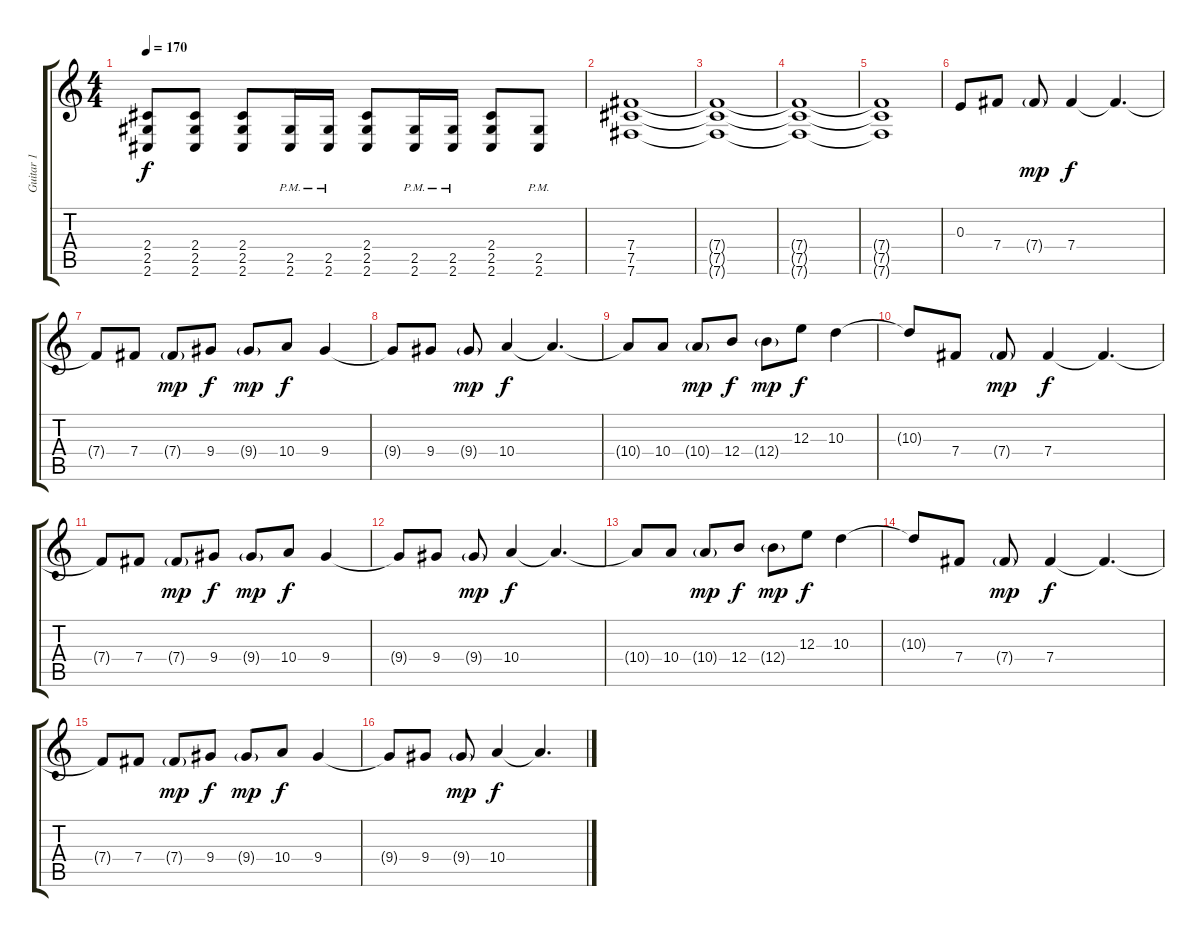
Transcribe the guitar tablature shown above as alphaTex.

\track ("Guitar 1" "Guitar 1") {instrument distortionguitar}
\staff {score tabs}
\tuning (Db4 Ab3 E3 B2 Gb2 B1) {hide}
\ts (4 4)
\tempo 170
\clef g2
\ks c
(2.4{t} 2.5{t} 2.6{t}).8{dy f} (2.4 2.5 2.6).8 (2.4 2.5 2.6).8 (2.5{pm} 2.6{pm}).16 (2.5{pm} 2.6{pm}).16 (2.4 2.5 2.6).8 (2.5{pm} 2.6{pm}).16 (2.5{pm} 2.6{pm}).16 (2.4 2.5 2.6).8 (2.5{pm} 2.6{pm}).8 |
(7.4 7.5 7.6).1 |
(7.4{t} 7.5{t} 7.6{t}).1{volume 0} |
(7.4{t} 7.5{t} 7.6{t}).1 |
(7.4{t} 7.5{t} 7.6{t}).1 |
0.3.8{volume 13 instrument electricguitarclean} 7.4.8 7.4{g}.8{dy mp} 7.4.4{dy f} 7.4{t}.4{d} |
7.4{t}.8 7.4.8 7.4{g}.8{dy mp} 9.4.8{dy f} 9.4{g}.8{dy mp} 10.4.8{dy f} 9.4.4 |
9.4{t}.8 9.4.8 9.4{g}.8{dy mp} 10.4.4{dy f} 10.4{t}.4{d} |
10.4{t}.8 10.4.8 10.4{g}.8{dy mp} 12.4.8{dy f} 12.4{g}.8{dy mp} 12.3.8{dy f} 10.3.4 |
10.3{t}.8 7.4.8 7.4{g}.8{dy mp} 7.4.4{dy f} 7.4{t}.4{d} |
7.4{t}.8 7.4.8 7.4{g}.8{dy mp} 9.4.8{dy f} 9.4{g}.8{dy mp} 10.4.8{dy f} 9.4.4 |
9.4{t}.8 9.4.8 9.4{g}.8{dy mp} 10.4.4{dy f} 10.4{t}.4{d} |
10.4{t}.8 10.4.8 10.4{g}.8{dy mp} 12.4.8{dy f} 12.4{g}.8{dy mp} 12.3.8{dy f} 10.3.4 |
10.3{t}.8 7.4.8 7.4{g}.8{dy mp} 7.4.4{dy f} 7.4{t}.4{d} |
7.4{t}.8 7.4.8 7.4{g}.8{dy mp} 9.4.8{dy f} 9.4{g}.8{dy mp} 10.4.8{dy f} 9.4.4 |
9.4{t}.8 9.4.8 9.4{g}.8{dy mp} 10.4.4{dy f} 10.4{t}.4{d}
